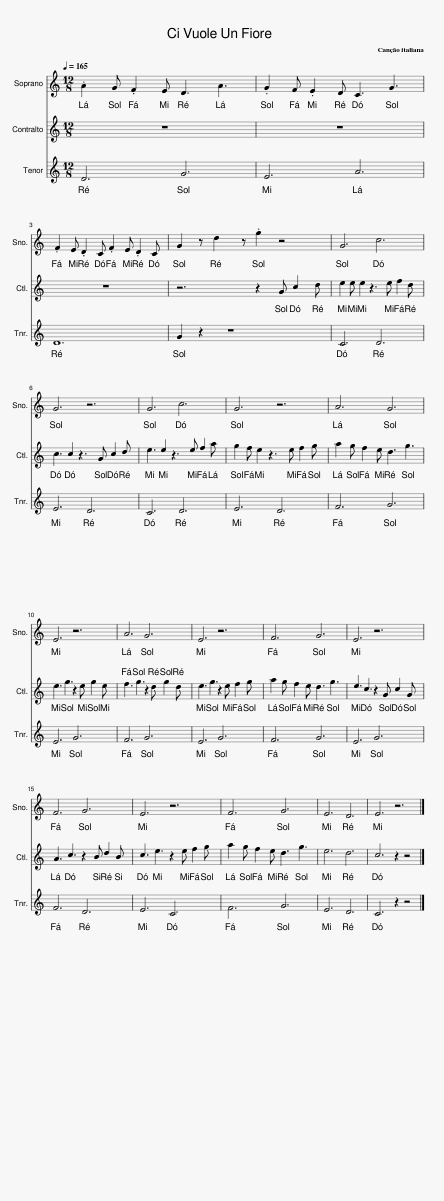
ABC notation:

X:1
%%score 1 2 3
L:1/8
Q:1/4=165
M:12/8
I:linebreak $
K:C
V:1 treble transpose=12
V:2 treble
V:3 treble
V:1
 .A2 G .F2 E D3 A3 | .G2 F .E2 D C3 G3 |$ .F2 E .D2 C .F2 E .D2 C | G2 z d2 z .g2 z4 | G6 c6 |$ %5
 G6 z6 | G6 c6 | G6 z6 | A6 G6 |$ E6 z6 | %10
 A6 G6 | E6 z6 | F6 G6 | E6 z6 |$ F6 G6 | %15
 E6 z6 | F6 G6 | E6 D6 | E6 z6 |] %19
V:2
 z12 | z12 |$ z12 | z6 z2 G c2 d | e2 e e2 z3 e f2 d |$ %5
 c3 c2 z3 G c2 d | e3 e2 z3 e f2 a | g2 f e2 z3 e f2 g | a2 g f2 e d3 g3 |$ e3 g3 z2 e g2 e | %10
 f3 g3 z2 d g2 d | e3 g3 z2 e f2 g | a2 g f2 e d3 g3 | e3 c3 z2 G c2 G |$ A3 c3 z2 B d2 B | %15
 c3 e3 z2 e f2 g | a2 g f2 e d3 g3 | e6 d6 | c6 z2 z4 |] %19
V:3
 D6 G6 | E6 A6 |$ D12 | G2 z2 z8 | C6 D6 |$ %5
 E6 D6 | C6 D6 | E6 D6 | F6 G6 |$ E6 G6 | %10
 F6 G6 | E6 G6 | F6 G6 | E6 G6 |$ F6 D6 | %15
 E6 C6 | F6 G6 | E6 D6 | C6 z2 z4 |] %19
